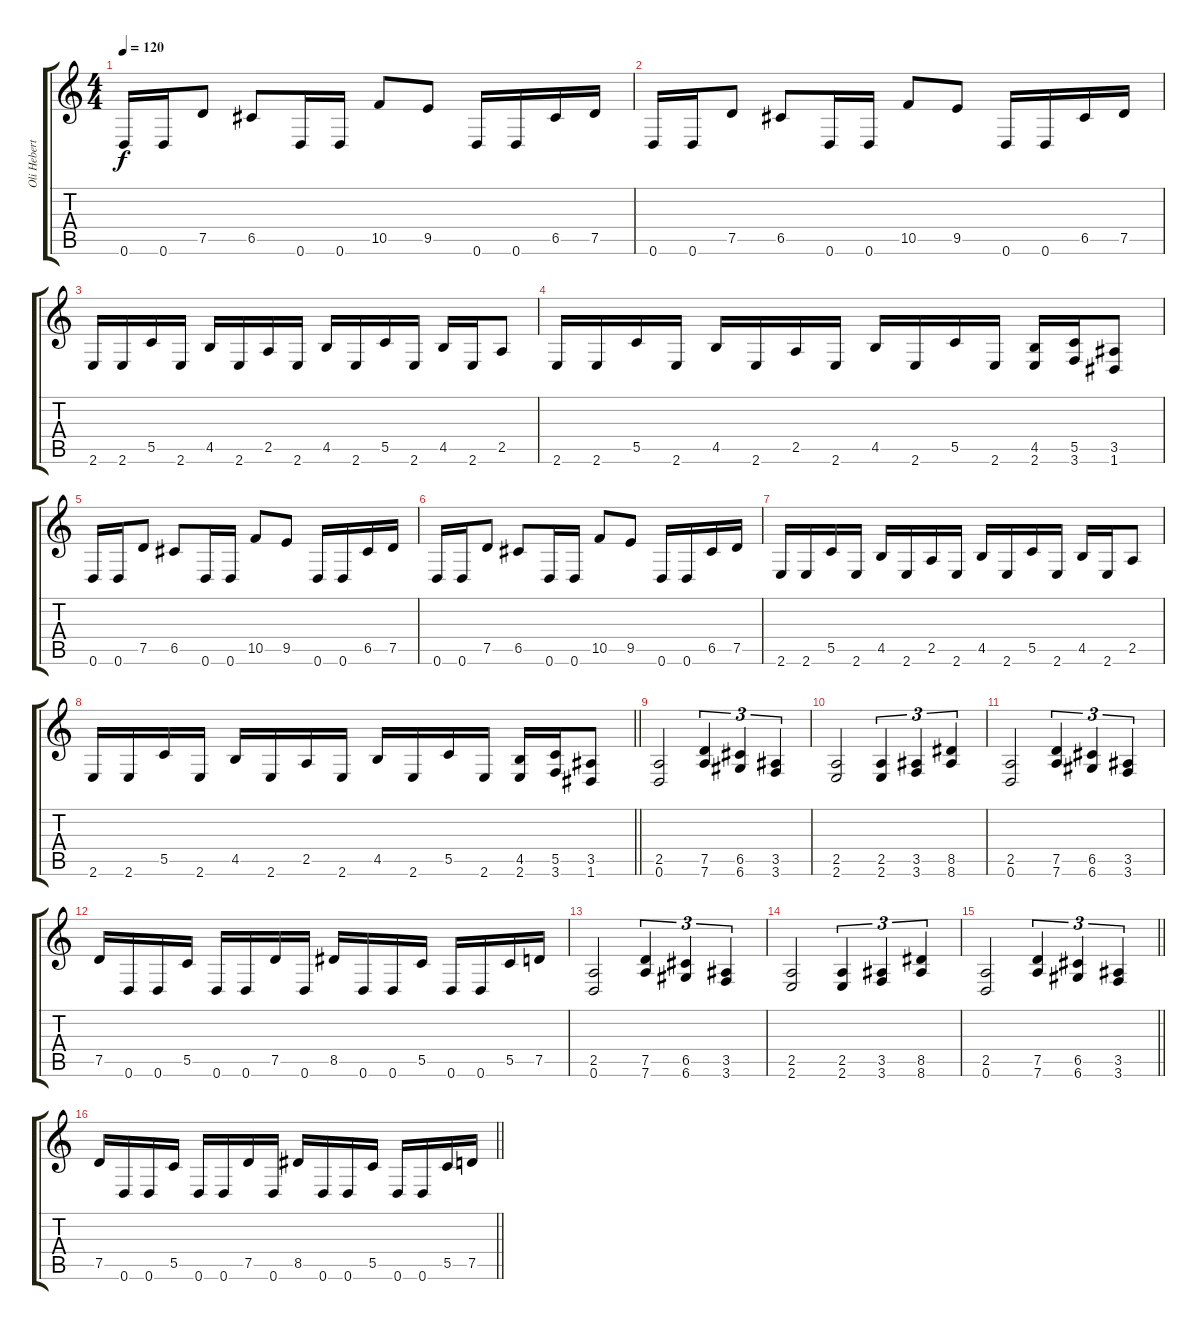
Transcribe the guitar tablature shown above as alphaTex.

\track ("Oli Hebert" "Oli Hebert") {instrument distortionguitar}
\staff {score tabs}
\tuning (D4 A3 F3 C3 G2 D2) {hide}
\ts (4 4)
\section ("" "")
\tempo 120
\clef g2
\ks c
0.6.16{dy f} 0.6.16 7.5.8 6.5.8 0.6.16 0.6.16 10.5.8 9.5.8 0.6.16 0.6.16 6.5.16 7.5.16 |
0.6.16 0.6.16 7.5.8 6.5.8 0.6.16 0.6.16 10.5.8 9.5.8 0.6.16 0.6.16 6.5.16 7.5.16 |
2.6.16 2.6.16 5.5.16 2.6.16 4.5.16 2.6.16 2.5.16 2.6.16 4.5.16 2.6.16 5.5.16 2.6.16 4.5.16 2.6.16 2.5.8 |
2.6.16 2.6.16 5.5.16 2.6.16 4.5.16 2.6.16 2.5.16 2.6.16 4.5.16 2.6.16 5.5.16 2.6.16 (4.5 2.6).16 (5.5 3.6).16 (3.5 1.6).8 |
0.6.16 0.6.16 7.5.8 6.5.8 0.6.16 0.6.16 10.5.8 9.5.8 0.6.16 0.6.16 6.5.16 7.5.16 |
0.6.16 0.6.16 7.5.8 6.5.8 0.6.16 0.6.16 10.5.8 9.5.8 0.6.16 0.6.16 6.5.16 7.5.16 |
2.6.16 2.6.16 5.5.16 2.6.16 4.5.16 2.6.16 2.5.16 2.6.16 4.5.16 2.6.16 5.5.16 2.6.16 4.5.16 2.6.16 2.5.8 |
\barLineRight lightlight
2.6.16 2.6.16 5.5.16 2.6.16 4.5.16 2.6.16 2.5.16 2.6.16 4.5.16 2.6.16 5.5.16 2.6.16 (4.5 2.6).16 (5.5 3.6).16 (3.5 1.6).8 |
\section ("" "")
(2.5 0.6).2 (7.5 7.6).4{tu (3 2)} (6.5 6.6).4{tu (3 2)} (3.5 3.6).4{tu (3 2)} |
(2.5 2.6).2 (2.5 2.6).4{tu (3 2)} (3.5 3.6).4{tu (3 2)} (8.5 8.6).4{tu (3 2)} |
(2.5 0.6).2 (7.5 7.6).4{tu (3 2)} (6.5 6.6).4{tu (3 2)} (3.5 3.6).4{tu (3 2)} |
7.5.16 0.6.16 0.6.16 5.5.16 0.6.16 0.6.16 7.5.16 0.6.16 8.5.16 0.6.16 0.6.16 5.5.16 0.6.16 0.6.16 5.5.16 7.5.16 |
(2.5 0.6).2 (7.5 7.6).4{tu (3 2)} (6.5 6.6).4{tu (3 2)} (3.5 3.6).4{tu (3 2)} |
(2.5 2.6).2 (2.5 2.6).4{tu (3 2)} (3.5 3.6).4{tu (3 2)} (8.5 8.6).4{tu (3 2)} |
\barLineRight lightlight
(2.5 0.6).2 (7.5 7.6).4{tu (3 2)} (6.5 6.6).4{tu (3 2)} (3.5 3.6).4{tu (3 2)} |
\section ("" "")
\barLineRight lightlight
7.5.16 0.6.16 0.6.16 5.5.16 0.6.16 0.6.16 7.5.16 0.6.16 8.5.16 0.6.16 0.6.16 5.5.16 0.6.16 0.6.16 5.5.16 7.5.16
